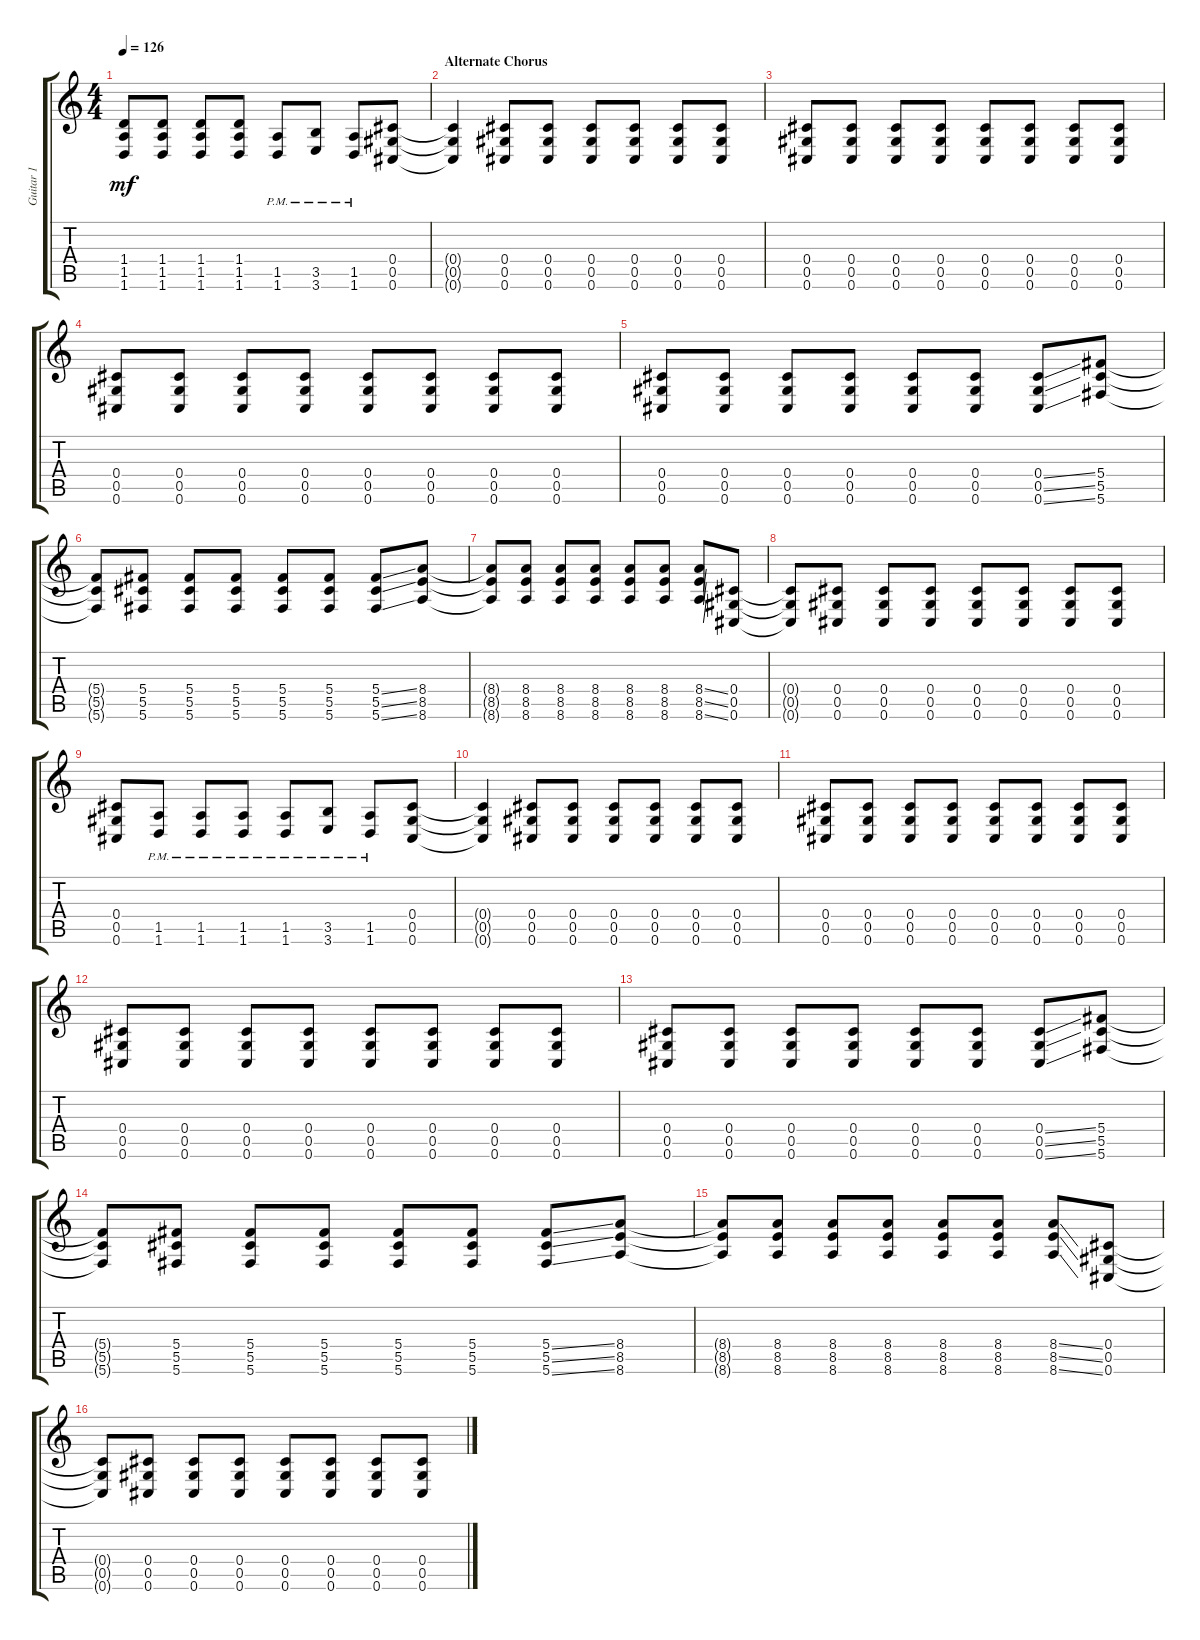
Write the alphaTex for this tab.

\track ("Guitar 1" "Guitar 1") {instrument distortionguitar}
\staff {score tabs}
\tuning (Eb4 Bb3 Gb3 Db3 Ab2 Db2) {hide}
\ts (4 4)
\tempo 126
\clef g2
\ks c
(1.4 1.5 1.6).8{dy mf} (1.4 1.5 1.6).8 (1.4 1.5 1.6).8 (1.4 1.5 1.6).8 (1.5{pm} 1.6{pm}).8 (3.5{pm} 3.6{pm}).8 (1.5{pm} 1.6{pm}).8 (0.4 0.5 0.6).8 |
\section ("" "Alternate Chorus")
(0.4{t} 0.5{t} 0.6{t}).4 (0.4 0.5 0.6).8 (0.4 0.5 0.6).8 (0.4 0.5 0.6).8 (0.4 0.5 0.6).8 (0.4 0.5 0.6).8 (0.4 0.5 0.6).8 |
(0.4 0.5 0.6).8 (0.4 0.5 0.6).8 (0.4 0.5 0.6).8 (0.4 0.5 0.6).8 (0.4 0.5 0.6).8 (0.4 0.5 0.6).8 (0.4 0.5 0.6).8 (0.4 0.5 0.6).8 |
(0.4 0.5 0.6).8 (0.4 0.5 0.6).8 (0.4 0.5 0.6).8 (0.4 0.5 0.6).8 (0.4 0.5 0.6).8 (0.4 0.5 0.6).8 (0.4 0.5 0.6).8 (0.4 0.5 0.6).8 |
(0.4 0.5 0.6).8 (0.4 0.5 0.6).8 (0.4 0.5 0.6).8 (0.4 0.5 0.6).8 (0.4 0.5 0.6).8 (0.4 0.5 0.6).8 (0.4{ss} 0.5{ss} 0.6{ss}).8 (5.4 5.5 5.6).8 |
(5.4{t} 5.5{t} 5.6{t}).8 (5.4 5.5 5.6).8 (5.4 5.5 5.6).8 (5.4 5.5 5.6).8 (5.4 5.5 5.6).8 (5.4 5.5 5.6).8 (5.4{ss} 5.5{ss} 5.6{ss}).8 (8.4 8.5 8.6).8 |
(8.4{t} 8.5{t} 8.6{t}).8 (8.4 8.5 8.6).8 (8.4 8.5 8.6).8 (8.4 8.5 8.6).8 (8.4 8.5 8.6).8 (8.4 8.5 8.6).8 (8.4{ss} 8.5{ss} 8.6{ss}).8 (0.4 0.5 0.6).8 |
(0.4{t} 0.5{t} 0.6{t}).8 (0.4 0.5 0.6).8 (0.4 0.5 0.6).8 (0.4 0.5 0.6).8 (0.4 0.5 0.6).8 (0.4 0.5 0.6).8 (0.4 0.5 0.6).8 (0.4 0.5 0.6).8 |
(0.4 0.5 0.6).8 (1.5{pm} 1.6{pm}).8 (1.5{pm} 1.6{pm}).8 (1.5{pm} 1.6{pm}).8 (1.5{pm} 1.6{pm}).8 (3.5{pm} 3.6{pm}).8 (1.5{pm} 1.6{pm}).8 (0.4 0.5 0.6).8 |
(0.4{t} 0.5{t} 0.6{t}).4 (0.4 0.5 0.6).8 (0.4 0.5 0.6).8 (0.4 0.5 0.6).8 (0.4 0.5 0.6).8 (0.4 0.5 0.6).8 (0.4 0.5 0.6).8 |
(0.4 0.5 0.6).8 (0.4 0.5 0.6).8 (0.4 0.5 0.6).8 (0.4 0.5 0.6).8 (0.4 0.5 0.6).8 (0.4 0.5 0.6).8 (0.4 0.5 0.6).8 (0.4 0.5 0.6).8 |
(0.4 0.5 0.6).8 (0.4 0.5 0.6).8 (0.4 0.5 0.6).8 (0.4 0.5 0.6).8 (0.4 0.5 0.6).8 (0.4 0.5 0.6).8 (0.4 0.5 0.6).8 (0.4 0.5 0.6).8 |
(0.4 0.5 0.6).8 (0.4 0.5 0.6).8 (0.4 0.5 0.6).8 (0.4 0.5 0.6).8 (0.4 0.5 0.6).8 (0.4 0.5 0.6).8 (0.4{ss} 0.5{ss} 0.6{ss}).8 (5.4 5.5 5.6).8 |
(5.4{t} 5.5{t} 5.6{t}).8 (5.4 5.5 5.6).8 (5.4 5.5 5.6).8 (5.4 5.5 5.6).8 (5.4 5.5 5.6).8 (5.4 5.5 5.6).8 (5.4{ss} 5.5{ss} 5.6{ss}).8 (8.4 8.5 8.6).8 |
(8.4{t} 8.5{t} 8.6{t}).8 (8.4 8.5 8.6).8 (8.4 8.5 8.6).8 (8.4 8.5 8.6).8 (8.4 8.5 8.6).8 (8.4 8.5 8.6).8 (8.4{ss} 8.5{ss} 8.6{ss}).8 (0.4 0.5 0.6).8 |
(0.4{t} 0.5{t} 0.6{t}).8 (0.4 0.5 0.6).8 (0.4 0.5 0.6).8 (0.4 0.5 0.6).8 (0.4 0.5 0.6).8 (0.4 0.5 0.6).8 (0.4 0.5 0.6).8 (0.4 0.5 0.6).8
